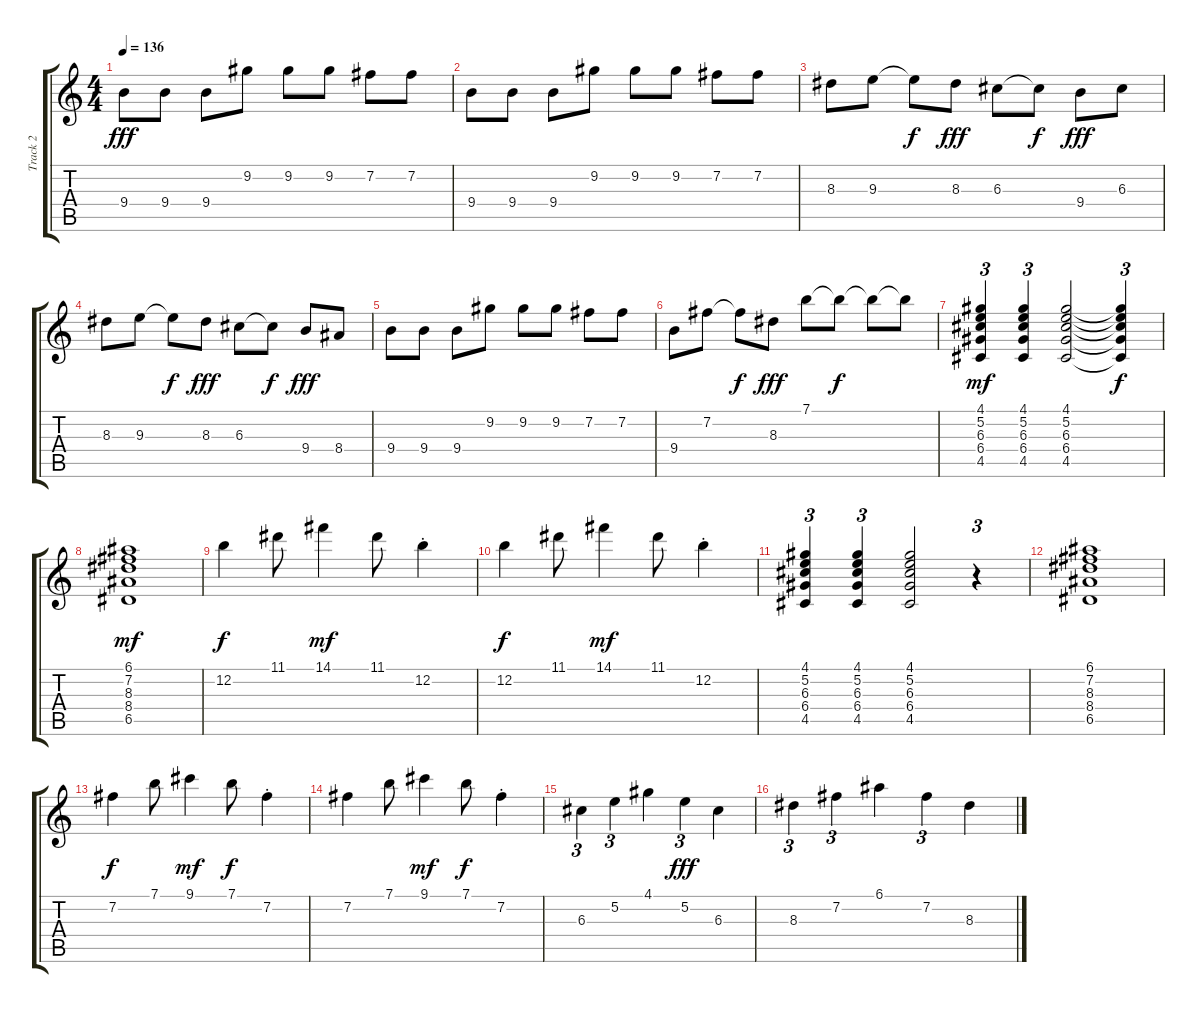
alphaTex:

\track ("Track 2" "Track 2") {instrument overdrivenguitar}
\staff {score tabs}
\tuning (E4 B3 G3 D3 A2 E2) {hide}
\ts (4 4)
\tempo 136
\clef g2
\ks c
9.4.8{dy fff} 9.4.8 9.4.8 9.2.8 9.2.8 9.2.8 7.2.8 7.2.8 |
9.4.8 9.4.8 9.4.8 9.2.8 9.2.8 9.2.8 7.2.8 7.2.8 |
8.3.8 9.3.8 9.3{t}.8{dy f} 8.3.8{dy fff} 6.3.8 6.3{t}.8{dy f} 9.4.8{dy fff} 6.3.8 |
8.3.8 9.3.8 9.3{t}.8{dy f} 8.3.8{dy fff} 6.3.8 6.3{t}.8{dy f} 9.4.8{dy fff} 8.4.8 |
9.4.8 9.4.8 9.4.8 9.2.8 9.2.8 9.2.8 7.2.8 7.2.8 |
9.4.8 7.2.8 7.2{t}.8{dy f} 8.3.8{dy fff} 7.1.8 7.1{t}.8{dy f} 7.1{t}.8 7.1{t}.8 |
(4.1 5.2 6.3 6.4 4.5).4{tu (3 2) dy mf} (4.1 5.2 6.3 6.4 4.5).4{tu (3 2)} (4.1 5.2 6.3 6.4 4.5).2 (4.1{t} 5.2{t} 6.3{t} 6.4{t} 4.5{t}).4{tu (3 2) dy f} |
(6.1 7.2 8.3 8.4 6.5).1{dy mf} |
12.2.4{dy f} 11.1.8 14.1.4{dy mf} 11.1.8 12.2{st}.4 |
12.2.4{dy f} 11.1.8 14.1.4{dy mf} 11.1.8 12.2{st}.4 |
(4.1 5.2 6.3 6.4 4.5).4{tu (3 2)} (4.1 5.2 6.3 6.4 4.5).4{tu (3 2)} (4.1 5.2 6.3 6.4 4.5).2 r.4{tu (3 2)} |
(6.1 7.2 8.3 8.4 6.5).1 |
7.2.4{dy f} 7.1.8 9.1.4{dy mf} 7.1.8{dy f} 7.2{st}.4 |
7.2.4 7.1.8 9.1.4{dy mf} 7.1.8{dy f} 7.2{st}.4 |
6.3.4{tu (3 2)} 5.2.4{tu (3 2)} 4.1.4 5.2.4{tu (3 2) dy fff} 6.3.4 |
8.3.4{tu (3 2)} 7.2.4{tu (3 2)} 6.1.4 7.2.4{tu (3 2)} 8.3.4
